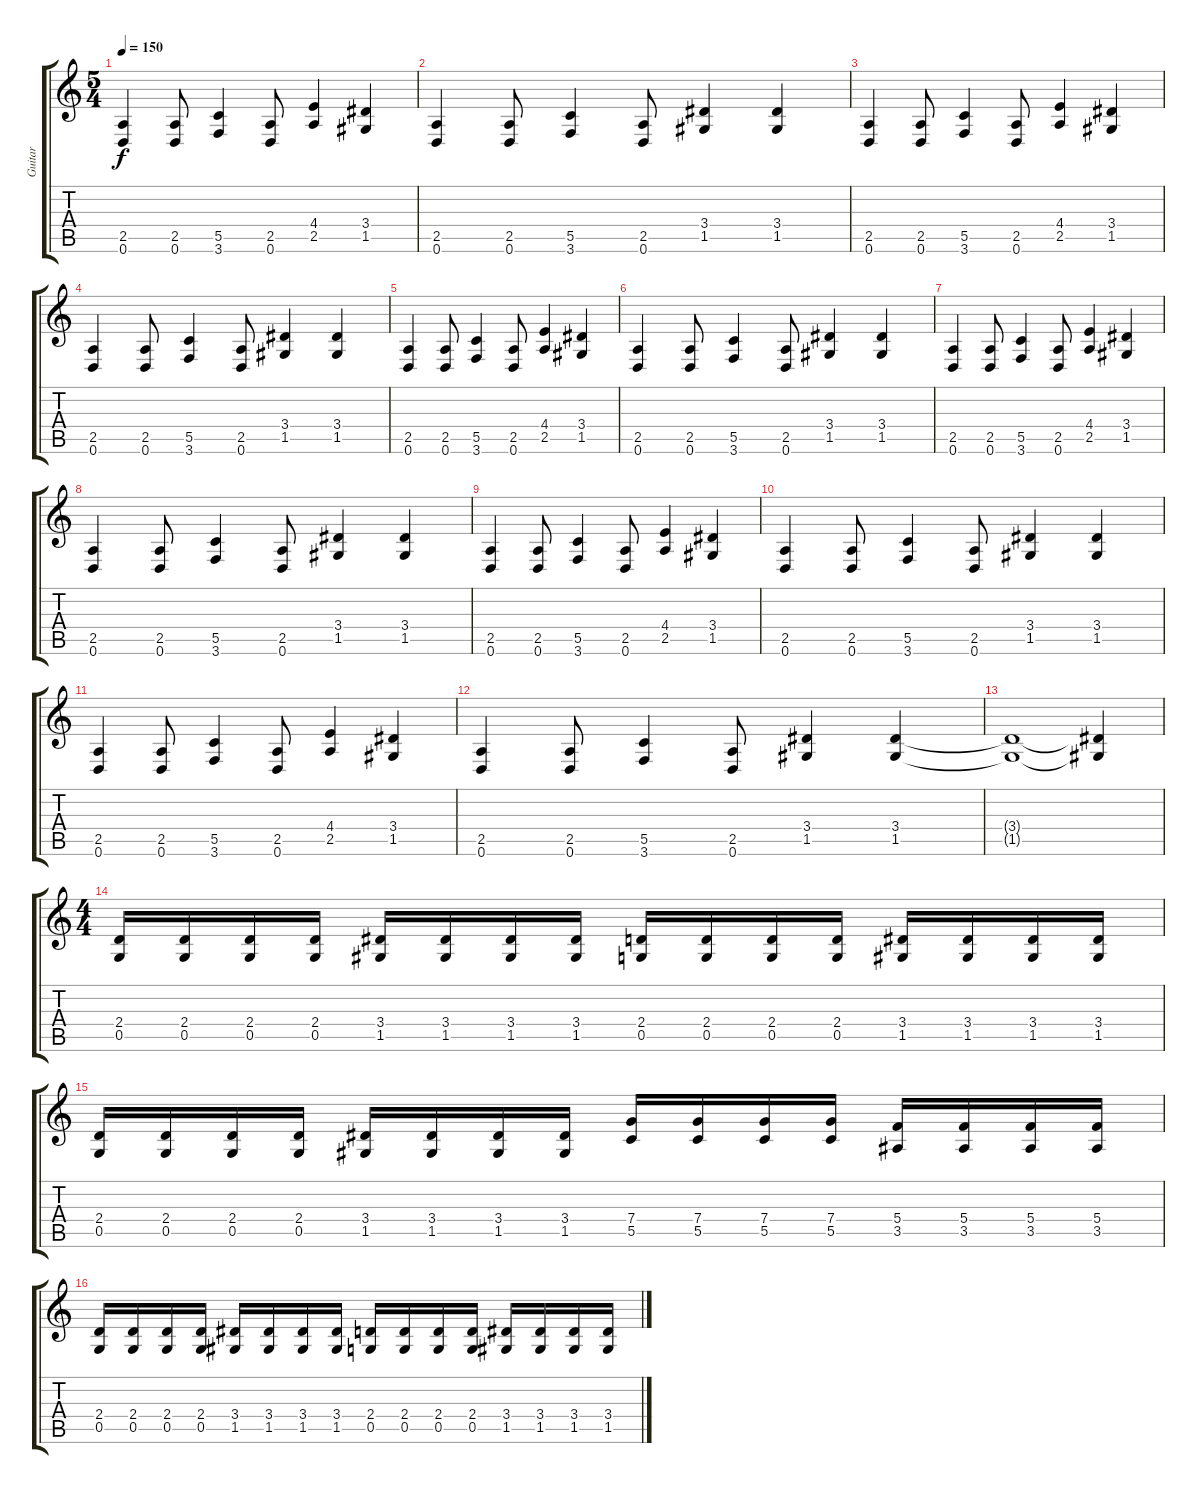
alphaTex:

\track ("Guitar" "Guitar") {instrument distortionguitar}
\staff {score tabs}
\tuning (D4 A3 F3 C3 G2 D2) {hide}
\ts (5 4)
\tempo 150
\clef g2
\ks c
(2.5 0.6).4{dy f instrument distortionguitar} (2.5 0.6).8 (5.5 3.6).4 (2.5 0.6).8 (4.4 2.5).4 (3.4 1.5).4 |
(2.5 0.6).4 (2.5 0.6).8 (5.5 3.6).4 (2.5 0.6).8 (3.4 1.5).4 (3.4 1.5).4 |
(2.5 0.6).4 (2.5 0.6).8 (5.5 3.6).4 (2.5 0.6).8 (4.4 2.5).4 (3.4 1.5).4 |
(2.5 0.6).4 (2.5 0.6).8 (5.5 3.6).4 (2.5 0.6).8 (3.4 1.5).4 (3.4 1.5).4 |
(2.5 0.6).4 (2.5 0.6).8 (5.5 3.6).4 (2.5 0.6).8 (4.4 2.5).4 (3.4 1.5).4 |
(2.5 0.6).4 (2.5 0.6).8 (5.5 3.6).4 (2.5 0.6).8 (3.4 1.5).4 (3.4 1.5).4 |
(2.5 0.6).4 (2.5 0.6).8 (5.5 3.6).4 (2.5 0.6).8 (4.4 2.5).4 (3.4 1.5).4 |
(2.5 0.6).4 (2.5 0.6).8 (5.5 3.6).4 (2.5 0.6).8 (3.4 1.5).4 (3.4 1.5).4 |
(2.5 0.6).4 (2.5 0.6).8 (5.5 3.6).4 (2.5 0.6).8 (4.4 2.5).4 (3.4 1.5).4 |
(2.5 0.6).4 (2.5 0.6).8 (5.5 3.6).4 (2.5 0.6).8 (3.4 1.5).4 (3.4 1.5).4 |
(2.5 0.6).4 (2.5 0.6).8 (5.5 3.6).4 (2.5 0.6).8 (4.4 2.5).4 (3.4 1.5).4 |
(2.5 0.6).4 (2.5 0.6).8 (5.5 3.6).4 (2.5 0.6).8 (3.4 1.5).4 (3.4 1.5).4 |
(3.4{t} 1.5{t}).1 (3.4{t} 1.5{t}).4 |
\ts (4 4)
(2.4 0.5).16 (2.4 0.5).16 (2.4 0.5).16 (2.4 0.5).16 (3.4 1.5).16 (3.4 1.5).16 (3.4 1.5).16 (3.4 1.5).16 (2.4 0.5).16 (2.4 0.5).16 (2.4 0.5).16 (2.4 0.5).16 (3.4 1.5).16 (3.4 1.5).16 (3.4 1.5).16 (3.4 1.5).16 |
(2.4 0.5).16 (2.4 0.5).16 (2.4 0.5).16 (2.4 0.5).16 (3.4 1.5).16 (3.4 1.5).16 (3.4 1.5).16 (3.4 1.5).16 (7.4 5.5).16 (7.4 5.5).16 (7.4 5.5).16 (7.4 5.5).16 (5.4 3.5).16 (5.4 3.5).16 (5.4 3.5).16 (5.4 3.5).16 |
(2.4 0.5).16 (2.4 0.5).16 (2.4 0.5).16 (2.4 0.5).16 (3.4 1.5).16 (3.4 1.5).16 (3.4 1.5).16 (3.4 1.5).16 (2.4 0.5).16 (2.4 0.5).16 (2.4 0.5).16 (2.4 0.5).16 (3.4 1.5).16 (3.4 1.5).16 (3.4 1.5).16 (3.4 1.5).16
